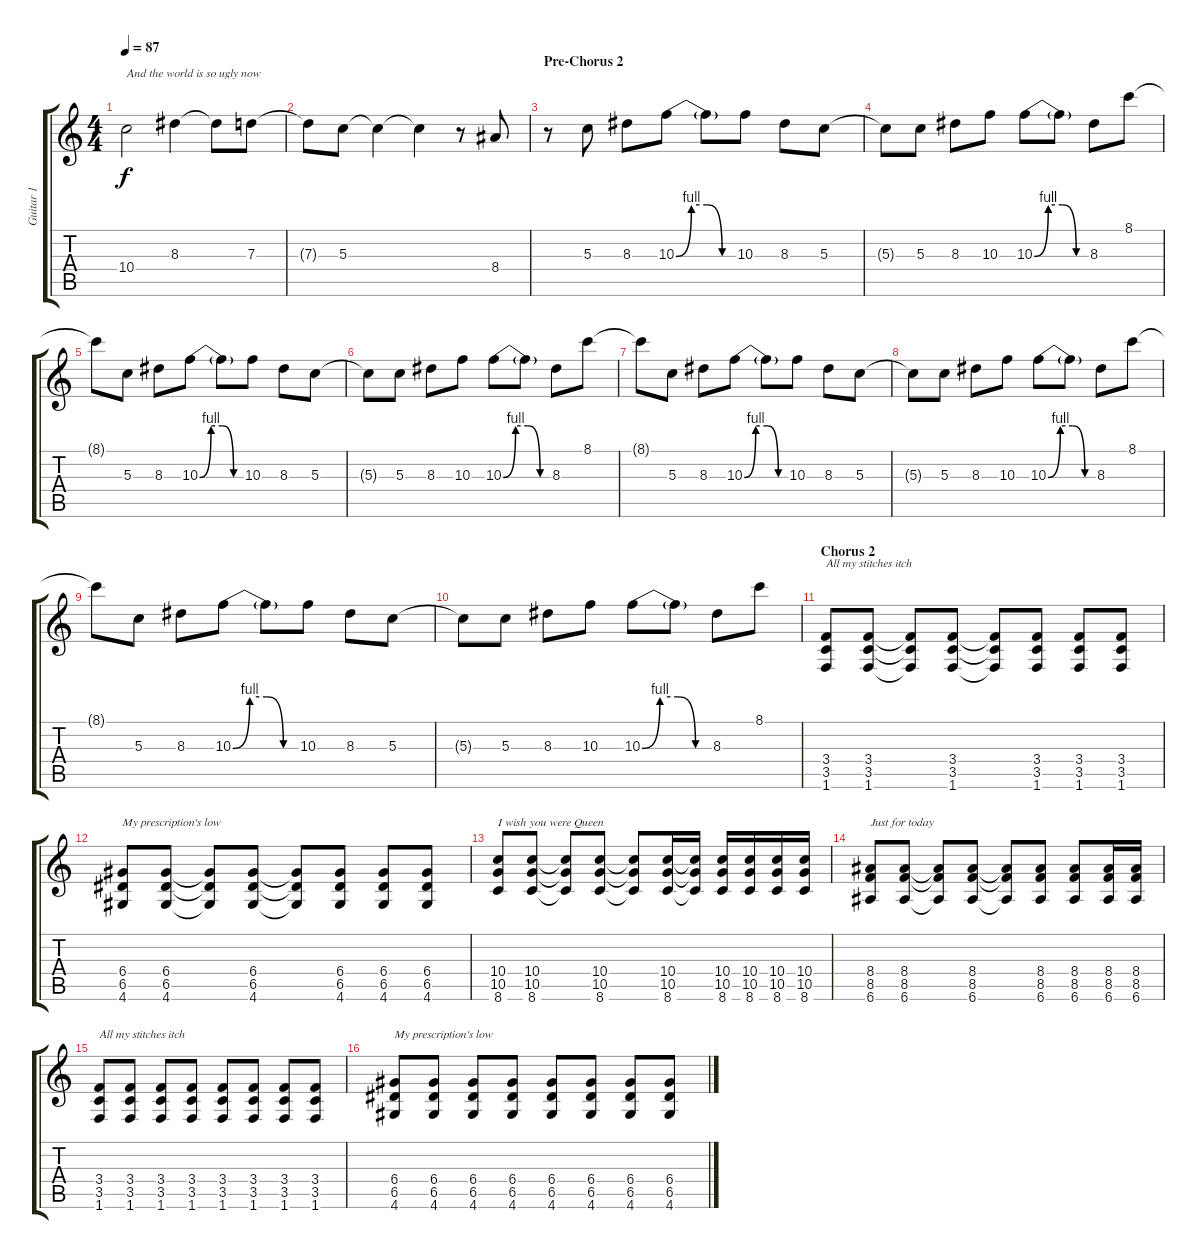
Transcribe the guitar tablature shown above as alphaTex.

\track ("Guitar 1" "Guitar 1") {instrument overdrivenguitar}
\staff {score tabs}
\tuning (E4 B3 G3 D3 A2 E2) {hide}
\ts (4 4)
\tempo 87
\clef g2
\ks c
10.4.2{txt "And the world is so ugly now" dy f} 8.3.4 8.3{t}.8 7.3.8 |
7.3{t}.8 5.3.8 5.3{t}.4 5.3{t}.4 r.8 8.4.8 |
\section ("" "Pre-Chorus 2")
r.8 5.3.8 8.3.8 10.3{be (custom 0 0 15 4 30 4 45 0 60 0)}.8 10.3{t}.8 10.3.8 8.3.8 5.3.8 |
5.3{t}.8 5.3.8 8.3.8 10.3.8 10.3{be (custom 0 0 15 4 30 4 45 0 60 0)}.8 10.3{t}.8 8.3.8 8.1.8 |
8.1{t}.8 5.3.8 8.3.8 10.3{be (custom 0 0 15 4 30 4 45 0 60 0)}.8 10.3{t}.8 10.3.8 8.3.8 5.3.8 |
5.3{t}.8 5.3.8 8.3.8 10.3.8 10.3{be (custom 0 0 15 4 30 4 45 0 60 0)}.8 10.3{t}.8 8.3.8 8.1.8 |
8.1{t}.8 5.3.8 8.3.8 10.3{be (custom 0 0 15 4 30 4 45 0 60 0)}.8 10.3{t}.8 10.3.8 8.3.8 5.3.8 |
5.3{t}.8 5.3.8 8.3.8 10.3.8 10.3{be (custom 0 0 15 4 30 4 45 0 60 0)}.8 10.3{t}.8 8.3.8 8.1.8 |
8.1{t}.8 5.3.8 8.3.8 10.3{be (custom 0 0 15 4 30 4 45 0 60 0)}.8 10.3{t}.8 10.3.8 8.3.8 5.3.8 |
5.3{t}.8 5.3.8 8.3.8 10.3.8 10.3{be (custom 0 0 15 4 30 4 45 0 60 0)}.8 10.3{t}.8 8.3.8 8.1.8 |
\section ("" "Chorus 2")
(3.4 3.5 1.6).8{txt "All my stitches itch"} (3.4 3.5 1.6).8 (3.4{t} 3.5{t} 1.6{t}).8 (3.4 3.5 1.6).8 (3.4{t} 3.5{t} 1.6{t}).8 (3.4 3.5 1.6).8 (3.4 3.5 1.6).8 (3.4 3.5 1.6).8 |
(6.4 6.5 4.6).8{txt "My prescription's low"} (6.4 6.5 4.6).8 (6.4{t} 6.5{t} 4.6{t}).8 (6.4 6.5 4.6).8 (6.4{t} 6.5{t} 4.6{t}).8 (6.4 6.5 4.6).8 (6.4 6.5 4.6).8 (6.4 6.5 4.6).8 |
(10.4 10.5 8.6).8{txt "I wish you were Queen "} (10.4 10.5 8.6).8 (10.4{t} 10.5{t} 8.6{t}).8 (10.4 10.5 8.6).8 (10.4{t} 10.5{t} 8.6{t}).8 (10.4 10.5 8.6).16 (10.4{t} 10.5{t} 8.6{t}).16 (10.4 10.5 8.6).16 (10.4 10.5 8.6).16 (10.4 10.5 8.6).16 (10.4 10.5 8.6).16 |
(8.4 8.5 6.6).8{txt "Just for today"} (8.4 8.5 6.6).8 (8.4{t} 8.5{t} 6.6{t}).8 (8.4 8.5 6.6).8 (8.4{t} 8.5{t} 6.6{t}).8 (8.4 8.5 6.6).8 (8.4 8.5 6.6).8 (8.4 8.5 6.6).16 (8.4 8.5 6.6).16 |
(3.4 3.5 1.6).8{txt "All my stitches itch"} (3.4 3.5 1.6).8 (3.4 3.5 1.6).8 (3.4 3.5 1.6).8 (3.4 3.5 1.6).8 (3.4 3.5 1.6).8 (3.4 3.5 1.6).8 (3.4 3.5 1.6).8 |
(6.4 6.5 4.6).8{txt "My prescription's low"} (6.4 6.5 4.6).8 (6.4 6.5 4.6).8 (6.4 6.5 4.6).8 (6.4 6.5 4.6).8 (6.4 6.5 4.6).8 (6.4 6.5 4.6).8 (6.4 6.5 4.6).8
